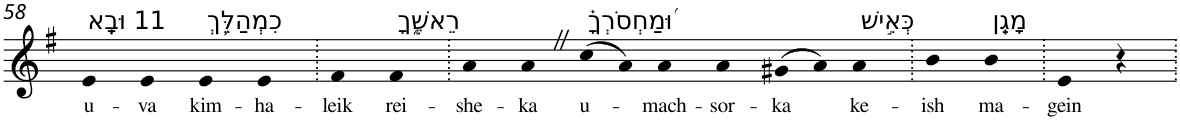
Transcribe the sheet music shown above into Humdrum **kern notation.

**kern	**text
*part1	*part1
*staff1	*staff1
*I"Piano	*
*I'Pno	*
!!LO:PB:g=z
*clefG2	*
*k[f#]	*
*G:	*
=58	=58
!LO:TX:a:t=11 וּבָֽא	!
!	!LO:LY:b
4e	u-
!	!LO:LY:b
4e	-va
!LO:TX:a:t=כִמְהַלֵּ֥ךְ	!
!	!LO:LY:b
4e	kim-
!	!LO:LY:b
4e	-ha-
=59.	=59.
!	!LO:LY:b
4f#	-leik
!LO:TX:a:t=רֵאשֶׁ֑ךָ	!
!	!LO:LY:b
4f#	rei-
=60.	=60.
!	!LO:LY:b
4a	-she-
!	!LO:LY:b
4aZ	-ka
!LO:TX:a:t=וּ֝מַחְסֹרְךָ֗	!
!	!LO:LY:b
(>8cc	u-
8a)	.
!	!LO:LY:b
4a	-mach-
!	!LO:LY:b
4a	-sor-
!	!LO:LY:b
(>8g#X	-ka
8a)	.
!LO:TX:a:t=כְּאִ֣ישׁ	!
!	!LO:LY:b
4a	ke-
=61.	=61.
!	!LO:LY:b
4b	-ish
!LO:TX:a:t=מָגֵֽן	!
!	!LO:LY:b
4b	ma-
=62.	=62.
!	!LO:LY:b
4e	-gein
4r	.
=.	=.
*-	*-
